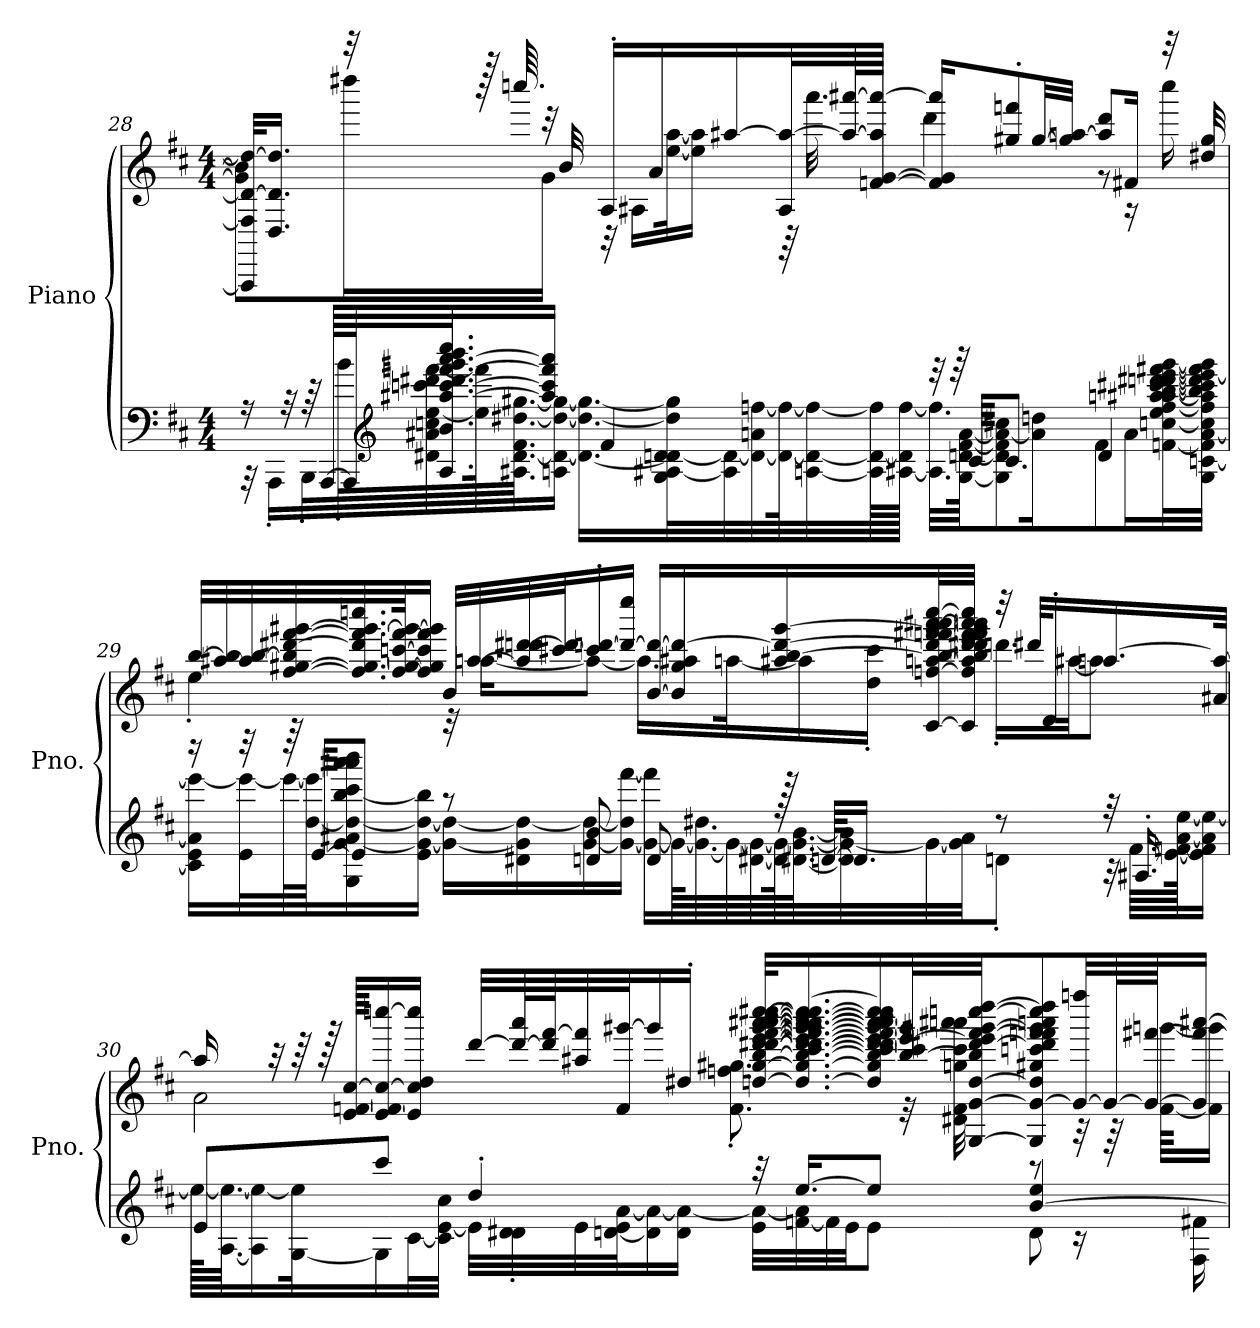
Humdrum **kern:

**kern	**kern
*part1	*part1
*staff2	*staff1
*I"Piano	*
*I'Pno.	*
!!LO:LB:g=z
*clefF4	*clefG2
*k[f#c#]	*k[f#c#]
*M4/4	*M4/4
=28	=28
*^	*^
16r	32r	32AAA#/] 32F/] 32d/_ 32dd/_KLL	8g\] 8b\]L
.	16AAA'\LL	16.D/ 16.d/] 16.dd/]JJ	.
32r	.	.	.
64r	32BBB'\L	.	.
[64AAA/LLLL	.	.	.
64AAA/J]	64b'\L	32r	16dddd#X\L
*clefG2	*	*	*
32.A/ 32.b/ [32.aa#X/ [32.ccc#/ 32.ddd/ [32.fff#/ 32.ggg#X/ [32.aaa/ 32.bbb/ 32.cccc#/J	64d#X\ 64a#X\ 64ccn\ [64ee\ 64cccn\ 64ddd#X\ [64fffn\	.	.
.	128ee\] 128fff\]K	128r	.
.	64.A#X\ [64.d#\ 64.f#\ [64.dd#X\ [64.gg#X\JJ	64.ccccn/	.
16aa#/] 16ccc#/] 16fff#/] 16aaa/]JJ	16An\ 16d#\_ 16dd#\_ 16gg#\_JJ	32r	16g\JJ
.	.	32b/	.
4f#/	16.d#\_ 16.dd#\_ 16.gg#\_LL	16A'/LL	32r
.	.	.	16A#X\LL
.	.	16a/	.
.	32G\ [32A#X\ [32dn\ 32d#\] 32dd#\] 32gg#\]L	.	[32ee\ [32aa\K
.	32A#\] 32d\_	[16aa#X/	16ee\] 16aa\]JJ
.	32d\_ 32an\ [32ffn\	.	.
.	64d\_ 64ff\_K	32A#/ 32aa#/_L	64r
.	[32An\ 32d\_ 32ff\_	.	32.aaa\
.	.	64aa#/_ [64aaa#X/L	.
.	128A\] 128d\_ 128ff\]LL	[64fn/ [64g/ 64aa#/] 64aaa#/_JJJJ	.
.	[128A#X\ 128d\] [128ff\JJJJJ	.	.
32r	32.A#\] 32.ff\]LLL	16f/] 16g/] 16aaa#/]KL	4ddd\
64r	.	.	.
64c#/KKKL	[64G\ [64dn\ [64f#\ [64a\JJK	.	.
8.c#/J	8G\] 8d\] 8f#\] 8a\_ 8cc#X\	8gg#X/' 8fffn/'	.
.	16a\] 16ddn\K	[32gg#/LL	.
.	.	32gg#/] [32aan/JJJ	.
4d/	8f#\	8aa/] 8ddd/L	8r
.	16a\L	16f#X/Jk	16r
.	[32fn\ [32ccn\ 32ee\ [32ff\ 32aan\ [32aa#X\ [32bb\ [32ccc#X\ 32dddn\ [32ddd#X\ [32eee\ [32fff#X\ [32ggg#\L	32r	16cccc\
.	32G\ [32cn\ 32f\] [32a\ 32cc\] 32ff\] 32aa#\] 32bb\] 32ccc#\] 32ddd#\] 32eee\_ 32fff#\] 32ggg#\]JJJ	32dd#X/ 32gg#/	.
!!LO:LB:g=z	!!
=29	=29	=29	=29
16r	16c\] 16e\ 16a\] 16eee\_LL	[32bb/LLL	4ee'\
.	.	[32aa#X/ 32bb/]	.
32r	32e\ 32eee\_L	32aa#/] [32bb/	.
64r	64eee\L_	[32ff#/ [32gg#X/ 32bb/] [32ddd#X/ [32fff#/ [32ggg#X/	.
[64e/KKKL	[64dd\ 64eee\]JJ	.	.
8e/J]	16G\ [16g\ 16a#X\ 16dd\_ [16bb\ 16ccc#\ 16aaa\ 16aaa#X\ 16bbb\	32.ff#/_ 32.gg#/_ 32.ddd#/] 32.fff#/_ 32.ggg#/_ 32.ccccn/	.
.	.	64ff#/_ 64gg#/_ [64cccn/ 64fff#/_ 64ggg#/_JK	.
.	16e\ 16g\_ 16dd\_ 16bb\]JJ	16ff#/] 16gg#/] 16ccc/] 16fff#/] 16ggg#/]JJ	.
8r	16g\_ 16dd\_LL	32b/LLL	32r
.	.	[32aa#/	[16.aan\KL
.	16d#X\ 16g\] 16dd\_	32aa#/] [32dddn/ 32ddd#X/	.
.	.	[32ccc#X/ 32ddd/]J	.
8dn/ 8b/	[16g\ 16dd\_	16ccc#/]' [16dddn/'	8aa\J_
.	16g\_ 16dd\] [16fff#\JJ	16ddd/_ 16eeee/JJ	.
8d/	16g\_ 16fff#\]LL	[16b/ 16ddd/_LL	16.aa\LL]
.	128g\KLL_	16b/] 16gg#/ 16aa#X/ 16ddd/_	.
.	64.g\_ 64.dd#X\	.	.
.	64g\_	.	[32aan\K
.	[64d#X\ 64g\_	.	.
128r	128d#\] 128g\_K	16aa#X/ [16bb/ 16ddd/_ [16ggg#/	16aa\]
[64.dn/KKLL	[64.d#X\ 64.g\_ [64.b\J	.	.
16.d/JJ]	32d#\] 32g\_ 32b\]	.	.
.	32g\_	[32c#/ [32ffn/ [32aan/ 32bb/_ 32ddd/_ [32fffn/ [32fff#X/ 32ggg#/_ [32aaa/ [32aaa#X/ [32cccc/L	16dd\' 16ccc#\'JJ
.	32g\] 32a#\JJ	32c#/] 32ff/] 32aa/] 32bb/] 32ddd/] 32ddd#X/ 32eee/ 32fff/] 32fff#/] 32ggg#/] 32aaa/] 32aaa#/] 32cccc/]JJJ	.
8r	8dn'\J	32r	16.dddn'\LL
.	.	32ddd#X/KLL	.
.	.	16d'/	.
.	.	.	[32aa#X\JK
32r	32r	[16.aan/	8aa#\J]
16.A#X'/	64.f#\LLLL	.	.
.	[128e\ [128fn\ [128a#\ [128ee\JJK	.	.
.	16e\] 16f\] 16a#\] 16ee\_JJ	.	.
.	.	32a#X/ 32aa/_JJk	.
!!LO:LB:g=z	!!
=30	=30	=30	=30
8e/L	128ee\KLLLL_	16aa/]	2a\
.	[64.A\ 64.ee\_JJ	.	.
.	16A\] 16ee\_	.	.
.	.	32r	.
.	[32G\ 32ee\]K	64r	.
.	.	128r	.
.	.	[128e/ [128fn/ [128cc#/KKKLL	.
8ccc#/J	16G\]	16e/_ 16f/] 16cc#/_ [16ccccn/	.
.	[32c#\L	16e/] 16cc#/] 16dd/ 16cccc/]JJ	.
.	32c#\] [32e\ 32cc#\JJJ	.	.
4dd'/	32e\LLL]	[32ddd/LLL	.
.	32d\' 32d#X\'	64ddd/_ 64aaa/L	.
.	.	64ddd/] [64fff#/J	.
.	32e\	32aa#X/ 32fff#/]	.
.	[32dn\ 32e\ [32a\J	32f/ [32ggg#X/J	.
.	16d\] 16a\_	16ggg#/]	.
.	16d\ 16a\_JJ	16dd#X'/JJ	.
32r	32e\ 32a\_LLL	[32ddn/ [32gg/ [32bb/ [32ddd/ [32ddd#X/ [32eee/ [32fff#/ [32ggg#/ [32aaa/ [32aaa#X/ [32bbb/ [32cccc/ [32cccc#X/KLL	8.f\' 8.ffn\' 8.gg#X\'
[16.ee/KL	[32fn\ 32a\]	16.dd/_ 16.gg/_ 16.bb/_ [16.ccc#/ 16.ddd/_ 16.ddd#/_ 16.eee/_ 16.fff#/_ [16.gggn/ 16.ggg#/] 16.aaa/_ 16.aaa#/_ 16.bbb/_ 16.cccc/_ 16.cccc#/_	.
.	32f\]	.	.
.	32e\JJ	.	.
8ee/J]	8e\J	16dd/] 16gg/] 16bb/_ 16ccc#/_ 16ddd/] 16ddd#/] 16eee/_ 16fff#/] 16ggg/_ 16aaa/] 16aaa#/] 16bbb/] 16cccc/] 16cccc#/]	.
.	.	32bb/_ 32ccc#/] 32eee/_ 32ggg/]L	32r
.	.	[32G/ [32g/ [32dd/ 32bb/] [32ddd#X/ 32eee/] [32fff#/ [32ggg#X/ [32ccccn/ [32dddd/JJ	32d#X\ 32f\ 32ggn\ 32ccc#\ 32aaan\ 32aaa#X\
[4b/ 4ee/	8d\	8G/] 8g/_ 8dd/] 8gg#X/ 8cccn/ 8ddd#/] 8fffn/ 8fff#/] 8ggg#/] 8aaan/ 8cccc/] 8dddd/]	8r
.	16r	32g/_ 32ffffn/LL	32r
.	.	64g/L_	64r
.	.	64g/_ [64fff#X/JJ	[64f\ [64gggn\KKLL
.	16F#\ 16f#X\	16g/] 16fff#/_ [16aaa#X/JJ	16f\] 16ggg\]JJ
*v	*v	*	*
*	*v	*v
=	=
*-	*-
